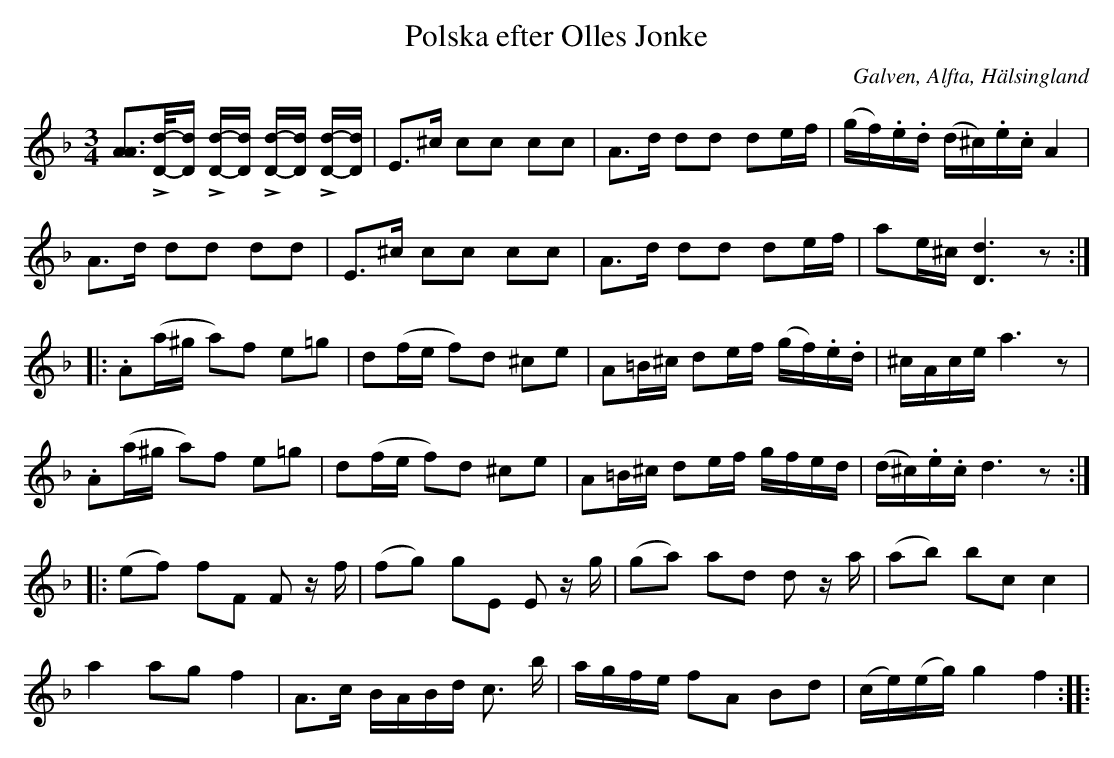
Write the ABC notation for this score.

X:1
T: Polska efter Olles Jonke
O: Galven, Alfta, Hälsingland
M: 3/4
L: 1/16
K: Dm
[A2 A2]>L[D d]-[D d] L[D d]-[D d] L[D d]-[D d] L[D d]-[D d]| E2>^c2 c2c2 c2c2 | A2>d2 d2d2 d2ef | (gf).e.d (d^c).e.c A4 |
A2>d2 d2d2 d2d2 | E2>^c2 c2c2 c2c2 | A2>d2 d2d2 d2ef | a2e^c [dD]6z2 ::
.A2(a^g a2)f2 e2=g2 | d2(fe f2)d2 ^c2e2 | A2=B^c d2ef (gf).e.d | ^cAce a6z2 |
.A2(a^g a2)f2 e2=g2 | d2(fe f2)d2 ^c2e2 | A2=B^c d2ef gfed | (d^c).e.c d6z2 ::
(e2f2) f2F2 F2 zf | (f2g2) g2E2 E2 zg | (g2a2) a2d2 d2 za | (a2b2) b2c2 c4 |
a4 a2g2 f4 | A2>c2 BABd c2> b2 | agfe f2A2 B2d2 | (ce)(eg) g4 f4 ::
